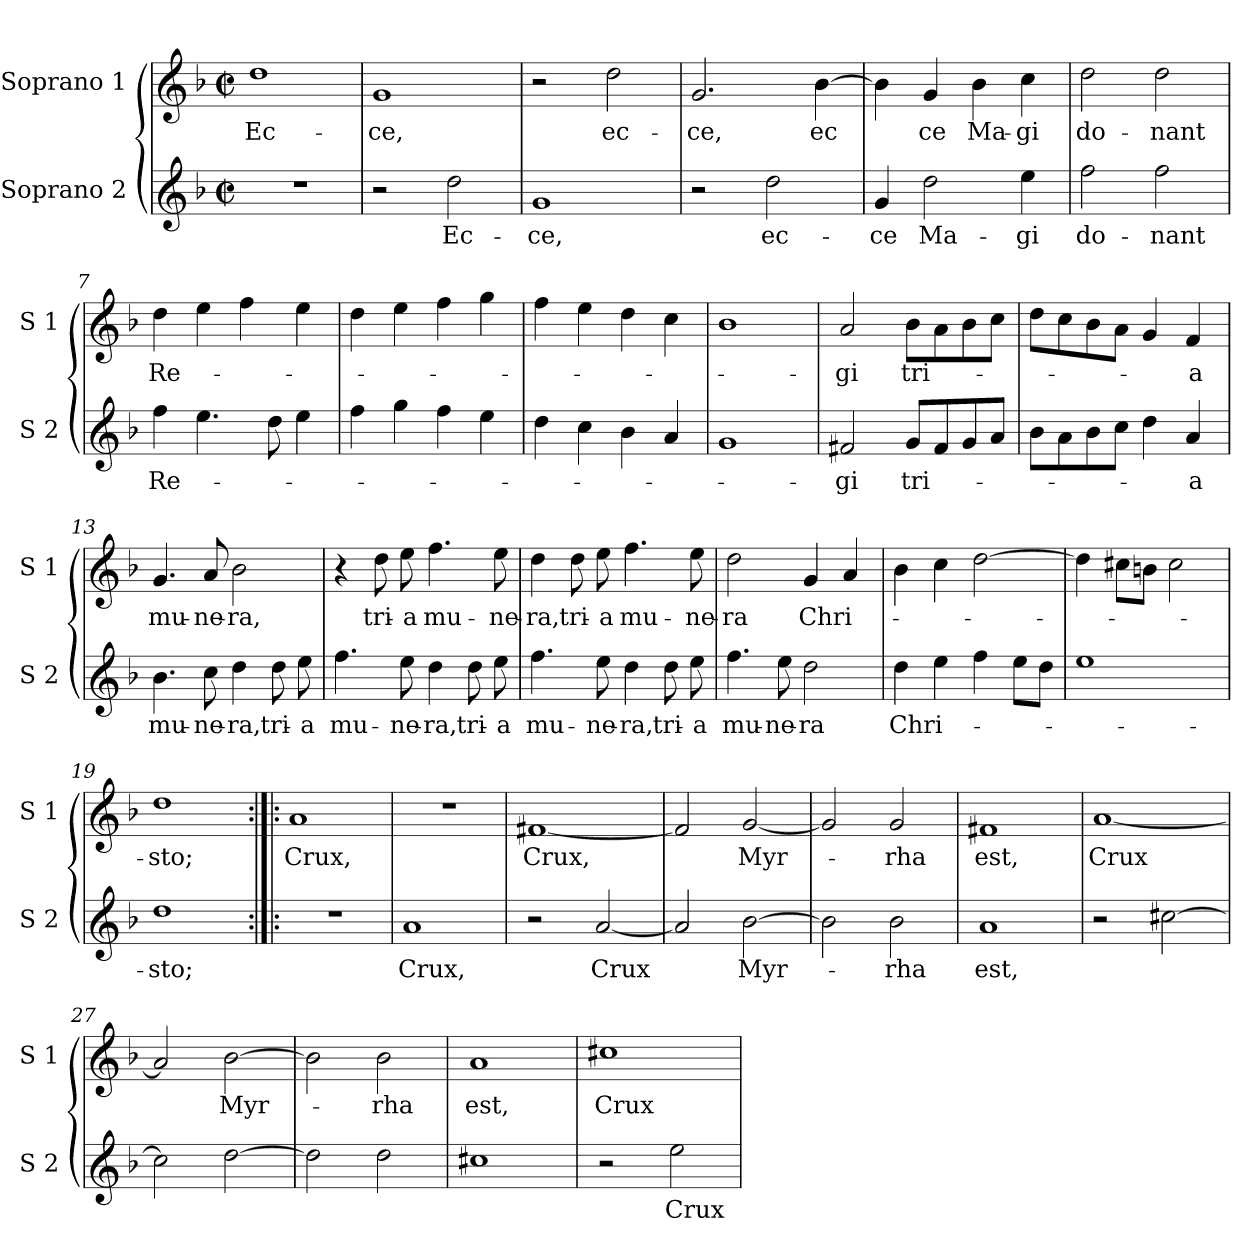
**kern	**text	**kern	**text
*part2	*part2	*part1	*part1
*staff2	*staff2	*staff1	*staff1
*I"Soprano 2	*	*I"Soprano 1	*
*I'S 2	*	*I'S 1	*
*clefG2	*	*clefG2	*
*k[b-]	*	*k[b-]	*
*F:	*	*F:	*
*M2/2	*	*M2/2	*
*met(c|)	*	*met(c|)	*
=1	=1	=1	=1
!	!	!	!LO:LY:b
1r	.	1dd	Ec-
=2	=2	=2	=2
!	!	!	!LO:LY:b
2r	.	1g	-ce,
!	!LO:LY:b	!	!
2dd\	Ec-	.	.
=3	=3	=3	=3
!	!LO:LY:b	!	!
1g	-ce,	2r	.
!	!	!	!LO:LY:b
.	.	2dd\	ec-
=4	=4	=4	=4
!	!	!	!LO:LY:b
2r	.	2.g/	-ce,
!	!LO:LY:b	!	!
2dd\	ec-	.	.
!	!	!	!LO:LY:b
.	.	[4b-\	ec
=5	=5	=5	=5
!	!LO:LY:b	!	!
4g/	-ce	4b-\]	.
!	!LO:LY:b	!	!LO:LY:b
2dd\	Ma-	4g/	ce
!	!	!	!LO:LY:b
.	.	4b-\	Ma-
!	!LO:LY:b	!	!LO:LY:b
4ee\	-gi	4cc\	-gi
!!LO:LB:g=z
=6	=6	=6	=6
!	!LO:LY:b	!	!LO:LY:b
2ff\	do-	2dd\	do-
!	!LO:LY:b	!	!LO:LY:b
2ff\	-nant	2dd\	-nant
=7	=7	=7	=7
!	!LO:LY:b	!	!LO:LY:b
4ff\	Re-	4dd\	Re-
4.ee\	.	4ee\	.
.	.	4ff\	.
8dd\	.	.	.
4ee\	.	4ee\	.
=8	=8	=8	=8
4ff\	.	4dd\	.
4gg\	.	4ee\	.
4ff\	.	4ff\	.
4ee\	.	4gg\	.
=9	=9	=9	=9
4dd\	.	4ff\	.
4cc\	.	4ee\	.
4b-\	.	4dd\	.
4a/	.	4cc\	.
=10	=10	=10	=10
1g	.	1b-	.
!!LO:LB:g=z
=11	=11	=11	=11
!	!LO:LY:b	!	!LO:LY:b
2f#X/	-gi	2a/	-gi
!	!LO:LY:b	!	!LO:LY:b
8g/L	tri-	8b-\L	tri-
8f#/	.	8a\	.
8g/	.	8b-\	.
8a/J	.	8cc\J	.
=12	=12	=12	=12
8b-\L	.	8dd\L	.
8a\	.	8cc\	.
8b-\	.	8b-\	.
8cc\J	.	8a\J	.
4dd\	.	4g/	.
!	!LO:LY:b	!	!LO:LY:b
4a/	-a	4f/	-a
=13	=13	=13	=13
!	!LO:LY:b	!	!LO:LY:b
4.b-\	mu-	4.g/	mu-
!	!LO:LY:b	!	!LO:LY:b
8cc\	-ne-	8a/	-ne-
!	!LO:LY:b	!	!LO:LY:b
4dd\	-ra,	2b-\	-ra,
!	!LO:LY:b	!	!
8dd\	tri-	.	.
!	!LO:LY:b	!	!
8ee\	-a	.	.
=14	=14	=14	=14
!	!LO:LY:b	!	!
4.ff\	mu-	4r	.
!	!	!	!LO:LY:b
.	.	8dd\	tri-
!	!LO:LY:b	!	!LO:LY:b
8ee\	-ne-	8ee\	-a
!	!LO:LY:b	!	!LO:LY:b
4dd\	-ra,	4.ff\	mu-
!	!LO:LY:b	!	!
8dd\	tri-	.	.
!	!LO:LY:b	!	!LO:LY:b
8ee\	-a	8ee\	-ne-
=15	=15	=15	=15
!	!LO:LY:b	!	!LO:LY:b
4.ff\	mu-	4dd\	-ra,
!	!	!	!LO:LY:b
.	.	8dd\	tri-
!	!LO:LY:b	!	!LO:LY:b
8ee\	-ne-	8ee\	-a
!	!LO:LY:b	!	!LO:LY:b
4dd\	-ra,	4.ff\	mu-
!	!LO:LY:b	!	!
8dd\	tri-	.	.
!	!LO:LY:b	!	!LO:LY:b
8ee\	-a	8ee\	-ne-
!!LO:LB:g=z
=16	=16	=16	=16
!	!LO:LY:b	!	!LO:LY:b
4.ff\	mu-	2dd\	-ra
!	!LO:LY:b	!	!
8ee\	-ne-	.	.
!	!LO:LY:b	!	!LO:LY:b
2dd\	-ra	4g/	Chri-
.	.	4a/	.
=17	=17	=17	=17
!	!LO:LY:b	!	!
4dd\	Chri-	4b-\	.
4ee\	.	4cc\	.
4ff\	.	[2dd\	.
8ee\L	.	.	.
8dd\J	.	.	.
=18	=18	=18	=18
1ee	.	4dd\]	.
.	.	8cc#X\L	.
.	.	8bn\J	.
.	.	2cc#\	.
=19	=19	=19	=19
!	!LO:LY:b	!	!LO:LY:b
1dd	-sto;	1dd	-sto;
=20:|!|:	=20:|!|:	=20:|!|:	=20:|!|:
!	!	!	!LO:LY:b
1r	.	1a	Crux,
!!LO:LB:g=z
=21	=21	=21	=21
!	!LO:LY:b	!	!
1a	Crux,	1r	.
=22	=22	=22	=22
!	!	!	!LO:LY:b
2r	.	[1f#X	Crux,
!	!LO:LY:b	!	!
[2a/	Crux	.	.
=23	=23	=23	=23
2a/]	.	2f#/]	.
!	!LO:LY:b	!	!LO:LY:b
[2b-\	Myr-	[2g/	Myr-
=24	=24	=24	=24
2b-\]	.	2g/]	.
!	!LO:LY:b	!	!LO:LY:b
2b-\	-rha	2g/	-rha
=25	=25	=25	=25
!	!LO:LY:b	!	!LO:LY:b
1a	est,	1f#X	est,
!!LO:PB:g=z
=26	=26	=26	=26
!	!	!	!LO:LY:b
2r	.	[1a	Crux
[2cc#X\	.	.	.
=27	=27	=27	=27
2cc#\]	.	2a/]	.
!	!	!	!LO:LY:b
[2dd\	.	[2b-\	Myr-
=28	=28	=28	=28
2dd\]	.	2b-\]	.
!	!	!	!LO:LY:b
2dd\	.	2b-\	-rha
=29	=29	=29	=29
!	!	!	!LO:LY:b
1cc#X	.	1a	est,
=30	=30	=30	=30
!	!	!	!LO:LY:b
2r	.	1cc#X	Crux
!	!LO:LY:b	!	!
2ee\	Crux	.	.
=	=	=	=
*-	*-	*-	*-
